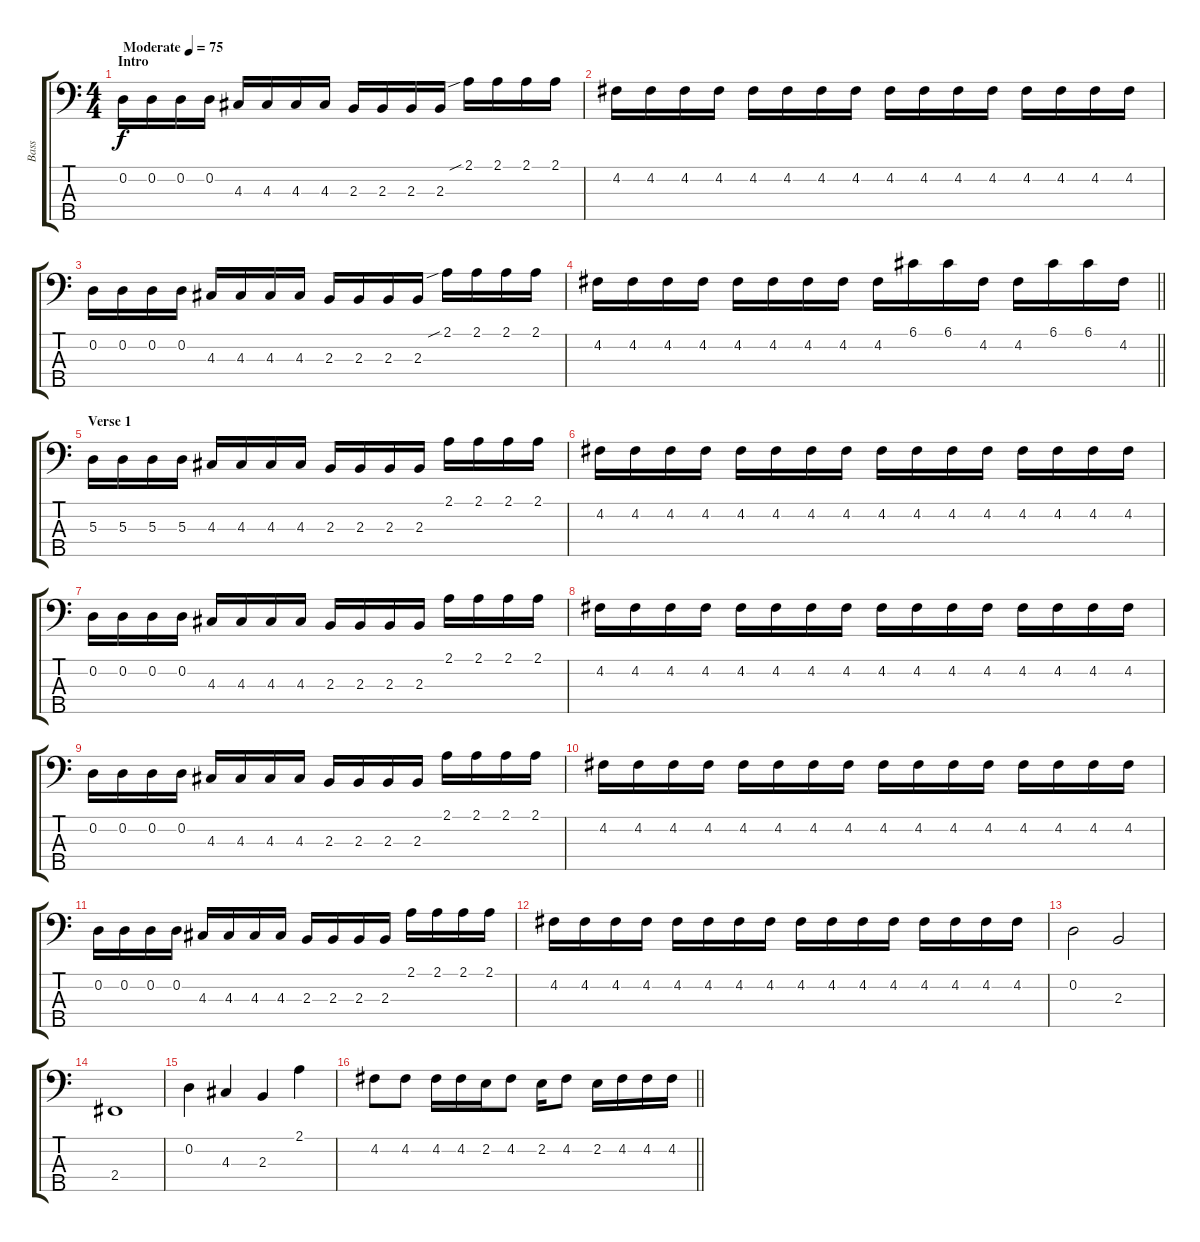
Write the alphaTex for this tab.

\track ("Bass" "Bass") {instrument electricbasspick}
\staff {score tabs}
\tuning (G2 D2 A1 E1 B0) {hide}
\ts (4 4)
\section ("" "Intro")
\tempo (75 "Moderate")
\clef f4
\ks c
0.2.16{dy f instrument electricbasspick} 0.2.16 0.2.16 0.2.16 4.3.16 4.3.16 4.3.16 4.3.16 2.3.16 2.3.16 2.3.16 2.3.16 2.1{sib}.16 2.1.16 2.1.16 2.1.16 |
4.2.16 4.2.16 4.2.16 4.2.16 4.2.16 4.2.16 4.2.16 4.2.16 4.2.16 4.2.16 4.2.16 4.2.16 4.2.16 4.2.16 4.2.16 4.2.16 |
0.2.16 0.2.16 0.2.16 0.2.16 4.3.16 4.3.16 4.3.16 4.3.16 2.3.16 2.3.16 2.3.16 2.3.16 2.1{sib}.16 2.1.16 2.1.16 2.1.16 |
\barLineRight lightlight
4.2.16 4.2.16 4.2.16 4.2.16 4.2.16 4.2.16 4.2.16 4.2.16 4.2.16 6.1.16 6.1.16 4.2.16 4.2.16 6.1.16 6.1.16 4.2.16 |
\section ("" "Verse 1")
5.3.16{instrument electricbassfinger} 5.3.16 5.3.16 5.3.16 4.3.16 4.3.16 4.3.16 4.3.16 2.3.16 2.3.16 2.3.16 2.3.16 2.1.16 2.1.16 2.1.16 2.1.16 |
4.2.16 4.2.16 4.2.16 4.2.16 4.2.16 4.2.16 4.2.16 4.2.16 4.2.16 4.2.16 4.2.16 4.2.16 4.2.16 4.2.16 4.2.16 4.2.16 |
0.2.16 0.2.16 0.2.16 0.2.16 4.3.16 4.3.16 4.3.16 4.3.16 2.3.16 2.3.16 2.3.16 2.3.16 2.1.16 2.1.16 2.1.16 2.1.16 |
4.2.16 4.2.16 4.2.16 4.2.16 4.2.16 4.2.16 4.2.16 4.2.16 4.2.16 4.2.16 4.2.16 4.2.16 4.2.16 4.2.16 4.2.16 4.2.16 |
0.2.16 0.2.16 0.2.16 0.2.16 4.3.16 4.3.16 4.3.16 4.3.16 2.3.16 2.3.16 2.3.16 2.3.16 2.1.16 2.1.16 2.1.16 2.1.16 |
4.2.16 4.2.16 4.2.16 4.2.16 4.2.16 4.2.16 4.2.16 4.2.16 4.2.16 4.2.16 4.2.16 4.2.16 4.2.16 4.2.16 4.2.16 4.2.16 |
0.2.16 0.2.16 0.2.16 0.2.16 4.3.16 4.3.16 4.3.16 4.3.16 2.3.16 2.3.16 2.3.16 2.3.16 2.1.16 2.1.16 2.1.16 2.1.16 |
4.2.16 4.2.16 4.2.16 4.2.16 4.2.16 4.2.16 4.2.16 4.2.16 4.2.16 4.2.16 4.2.16 4.2.16 4.2.16 4.2.16 4.2.16 4.2.16 |
0.2.2 2.3.2 |
2.4.1 |
0.2.4 4.3.4 2.3.4 2.1.4 |
\barLineRight lightlight
4.2.8 4.2.8 4.2.16 4.2.16 2.2.16 4.2.8 2.2.16 4.2.8 2.2.16 4.2.16 4.2.16 4.2.16
